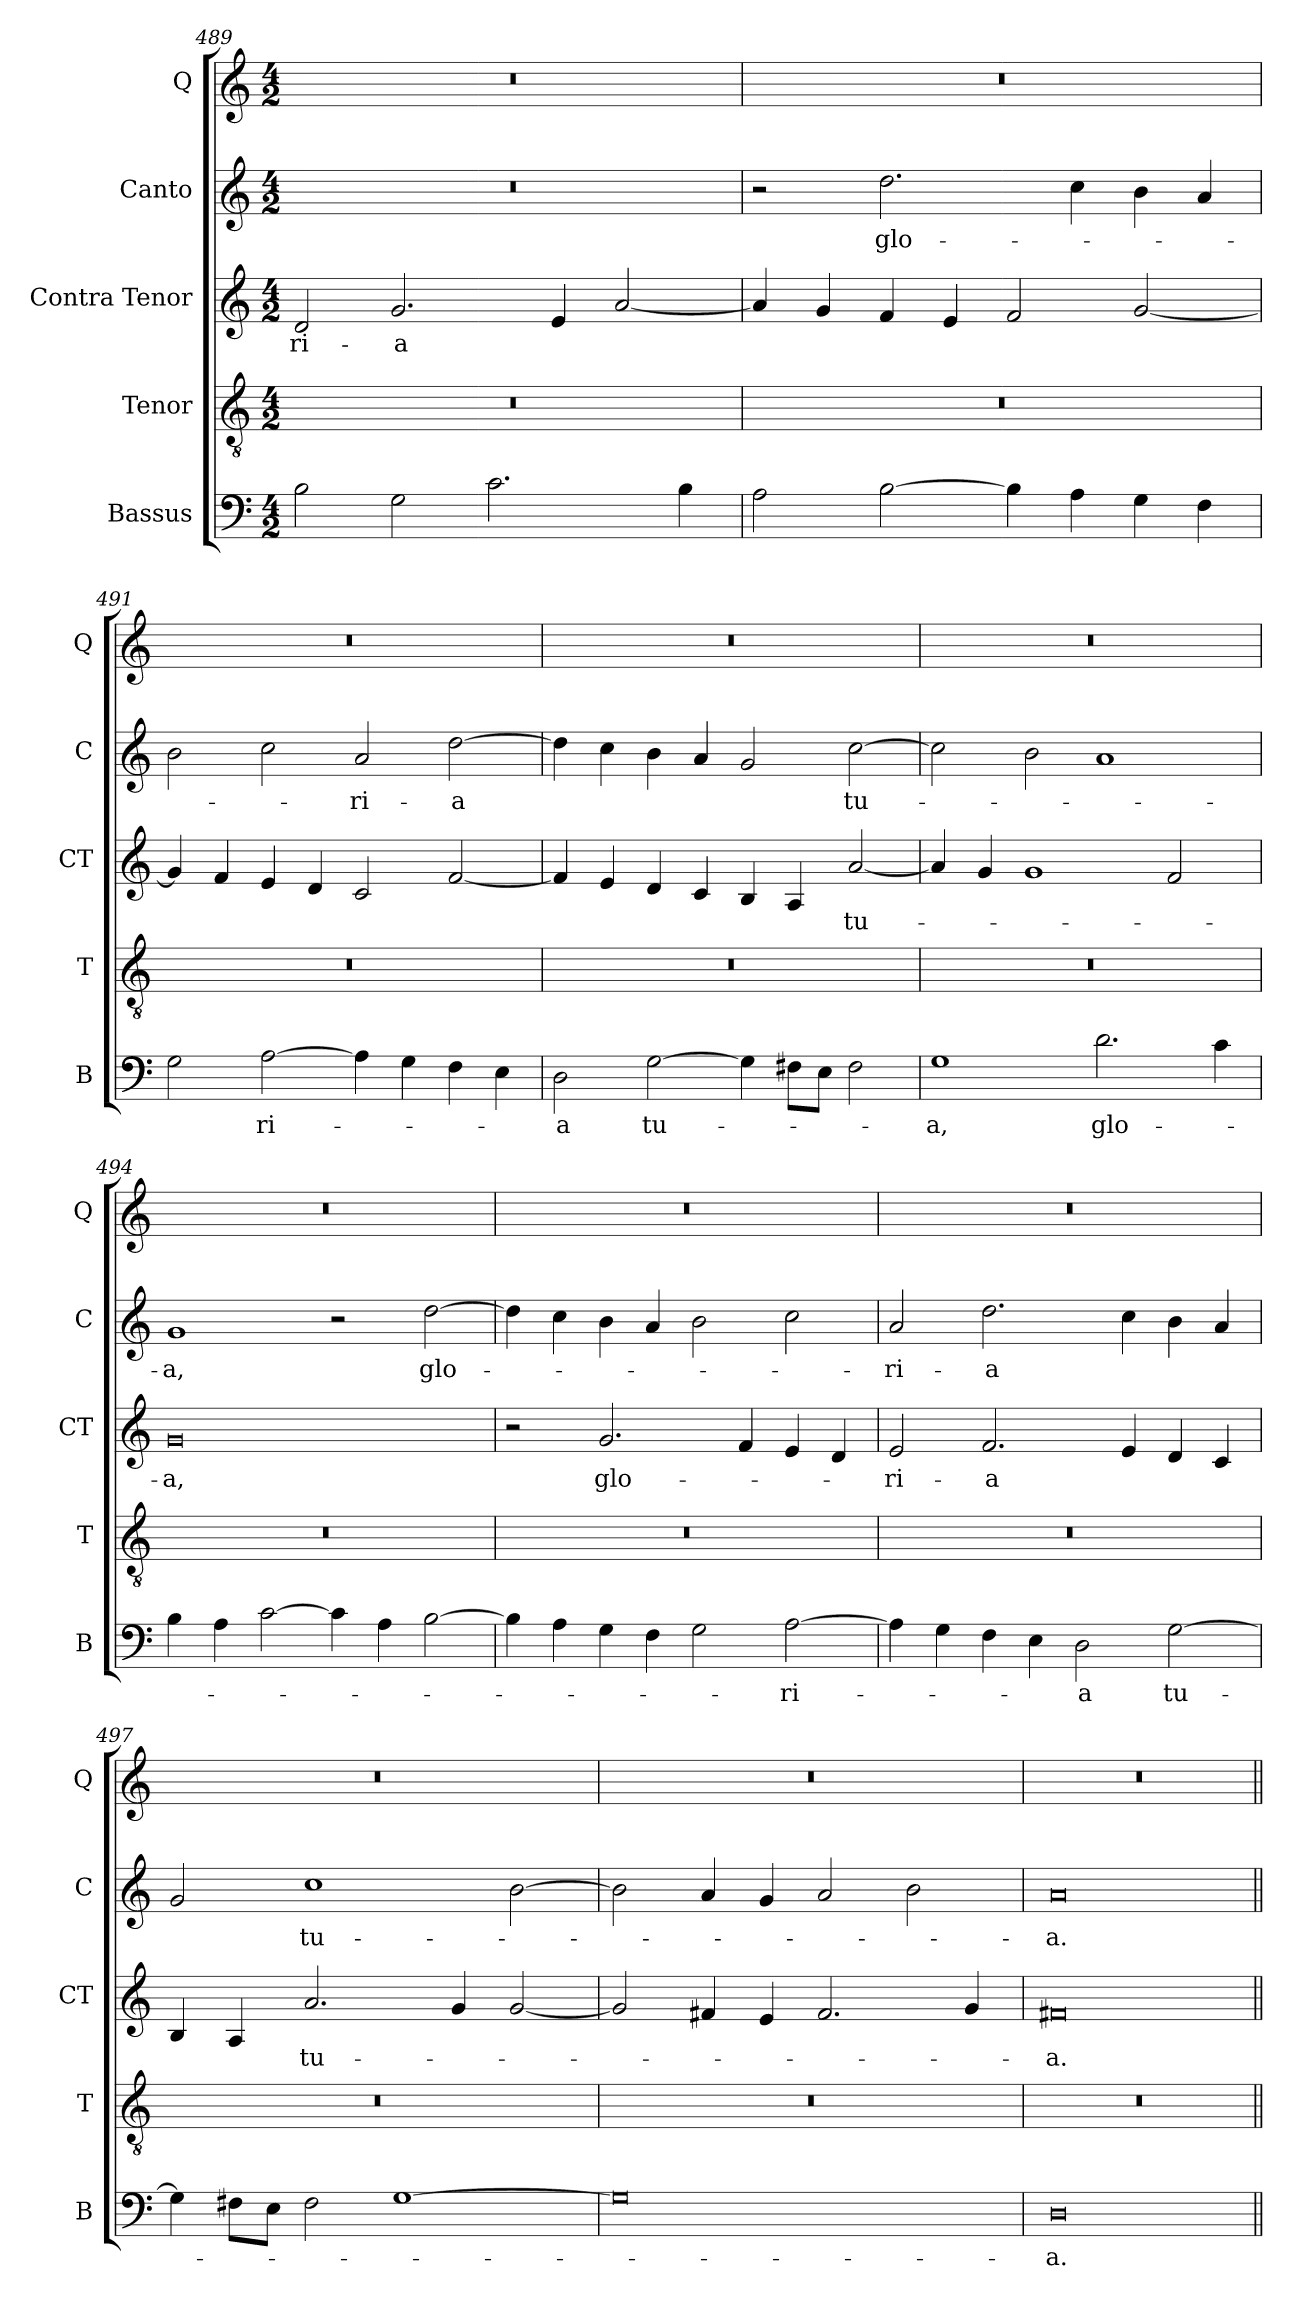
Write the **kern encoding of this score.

**kern	**text	**kern	**kern	**text	**kern	**text	**kern
*part5	*part5	*part4	*part3	*part3	*part2	*part2	*part1
*staff5	*staff5	*staff4	*staff3	*staff3	*staff2	*staff2	*staff1
*I"Bassus	*	*I"Tenor	*I"Contra Tenor	*	*I"Canto	*	*I"Q
*I'B	*	*I'T	*I'CT	*	*I'C	*	*I'Q
*clefF4	*	*clefGv2	*clefG2	*	*clefG2	*	*clefG2
*k[]	*	*k[]	*k[]	*	*k[]	*	*k[]
*C:	*	*C:	*C:	*	*C:	*	*C:
*M4/2	*	*M4/2	*M4/2	*	*M4/2	*	*M4/2
=489	=489	=489	=489	=489	=489	=489	=489
!	!	!	!	!LO:LY:b	!	!	!
2B\	.	0r	2d/	-ri-	0r	.	0r
!	!	!	!	!LO:LY:b	!	!	!
2G\	.	.	2.g/	-a	.	.	.
2.c\	.	.	.	.	.	.	.
.	.	.	4e/	.	.	.	.
.	.	.	[2a/	.	.	.	.
4B\	.	.	.	.	.	.	.
!!LO:LB:g=z
=490	=490	=490	=490	=490	=490	=490	=490
2A\	.	0r	4a/]	.	2r	.	0r
.	.	.	4g/	.	.	.	.
!	!	!	!	!	!	!LO:LY:b	!
[2B\	.	.	4f/	.	2.dd\	glo-	.
.	.	.	4e/	.	.	.	.
4B\]	.	.	2f/	.	.	.	.
4A\	.	.	.	.	4cc\	.	.
4G\	.	.	[2g/	.	4b\	.	.
4F\	.	.	.	.	4a/	.	.
=491	=491	=491	=491	=491	=491	=491	=491
2G\	.	0r	4g/]	.	2b\	.	0r
.	.	.	4f/	.	.	.	.
!	!LO:LY:b	!	!	!	!	!	!
[2A\	-ri-	.	4e/	.	2cc\	.	.
.	.	.	4d/	.	.	.	.
!	!	!	!	!	!	!LO:LY:b	!
4A\]	.	.	2c/	.	2a/	-ri-	.
4G\	.	.	.	.	.	.	.
!	!	!	!	!	!	!LO:LY:b	!
4F\	.	.	[2f/	.	[2dd\	-a	.
4E\	.	.	.	.	.	.	.
=492	=492	=492	=492	=492	=492	=492	=492
!	!LO:LY:b	!	!	!	!	!	!
2D\	-a	0r	4f/]	.	4dd\]	.	0r
.	.	.	4e/	.	4cc\	.	.
!	!LO:LY:b	!	!	!	!	!	!
[2G\	tu-	.	4d/	.	4b\	.	.
.	.	.	4c/	.	4a/	.	.
4G\]	.	.	4B/	.	2g/	.	.
8F#X\L	.	.	4A/	.	.	.	.
8E\J	.	.	.	.	.	.	.
!	!	!	!	!LO:LY:b	!	!	!
!	!	!	!	!	!	!LO:LY:b	!
2F#\	.	.	[2a/	tu-	[2cc\	tu-	.
=493	=493	=493	=493	=493	=493	=493	=493
!	!LO:LY:b	!	!	!	!	!	!
1G	-a,	0r	4a/]	.	2cc\]	.	0r
.	.	.	4g/	.	.	.	.
.	.	.	1g	.	2b\	.	.
!	!LO:LY:b	!	!	!	!	!	!
2.d\	glo-	.	.	.	1a	.	.
.	.	.	2f/	.	.	.	.
4c\	.	.	.	.	.	.	.
=494	=494	=494	=494	=494	=494	=494	=494
!	!	!	!	!LO:LY:b	!	!	!
!	!	!	!	!	!	!LO:LY:b	!
4B\	.	0r	0g	-a,	1g	-a,	0r
4A\	.	.	.	.	.	.	.
[2c\	.	.	.	.	.	.	.
4c\]	.	.	.	.	2r	.	.
4A\	.	.	.	.	.	.	.
!	!	!	!	!	!	!LO:LY:b	!
[2B\	.	.	.	.	[2dd\	glo-	.
!!LO:LB:g=z
=495	=495	=495	=495	=495	=495	=495	=495
4B\]	.	0r	2r	.	4dd\]	.	0r
4A\	.	.	.	.	4cc\	.	.
!	!	!	!	!LO:LY:b	!	!	!
4G\	.	.	2.g/	glo-	4b\	.	.
4F\	.	.	.	.	4a/	.	.
2G\	.	.	.	.	2b\	.	.
.	.	.	4f/	.	.	.	.
!	!LO:LY:b	!	!	!	!	!	!
[2A\	-ri-	.	4e/	.	2cc\	.	.
.	.	.	4d/	.	.	.	.
=496	=496	=496	=496	=496	=496	=496	=496
!	!	!	!	!LO:LY:b	!	!	!
!	!	!	!	!	!	!LO:LY:b	!
4A\]	.	0r	2e/	-ri-	2a/	-ri-	0r
4G\	.	.	.	.	.	.	.
!	!	!	!	!LO:LY:b	!	!	!
!	!	!	!	!	!	!LO:LY:b	!
4F\	.	.	2.f/	-a	2.dd\	-a	.
4E\	.	.	.	.	.	.	.
!	!LO:LY:b	!	!	!	!	!	!
2D\	-a	.	.	.	.	.	.
.	.	.	4e/	.	4cc\	.	.
!	!LO:LY:b	!	!	!	!	!	!
[2G\	tu-	.	4d/	.	4b\	.	.
.	.	.	4c/	.	4a/	.	.
=497	=497	=497	=497	=497	=497	=497	=497
4G\]	.	0r	4B/	.	2g/	.	0r
8F#X\L	.	.	4A/	.	.	.	.
8E\J	.	.	.	.	.	.	.
!	!	!	!	!LO:LY:b	!	!	!
!	!	!	!	!	!	!LO:LY:b	!
2F#\	.	.	2.a/	tu-	1cc	tu-	.
[1G	.	.	.	.	.	.	.
.	.	.	4g/	.	.	.	.
.	.	.	[2g/	.	[2b\	.	.
=498	=498	=498	=498	=498	=498	=498	=498
0G]	.	0r	2g/]	.	2b\]	.	0r
.	.	.	4f#X/	.	4a/	.	.
.	.	.	4e/	.	4g/	.	.
.	.	.	2.f#/	.	2a/	.	.
.	.	.	.	.	2b\	.	.
.	.	.	4g/	.	.	.	.
=499	=499	=499	=499	=499	=499	=499	=499
!	!LO:LY:b	!	!	!	!	!	!
!	!	!	!	!LO:LY:b	!	!	!
!	!	!	!	!	!	!LO:LY:b	!
0D	-a.	0r	0f#X	-a.	0a	-a.	0r
=||	=||	=||	=||	=||	=||	=||	=||
*-	*-	*-	*-	*-	*-	*-	*-
